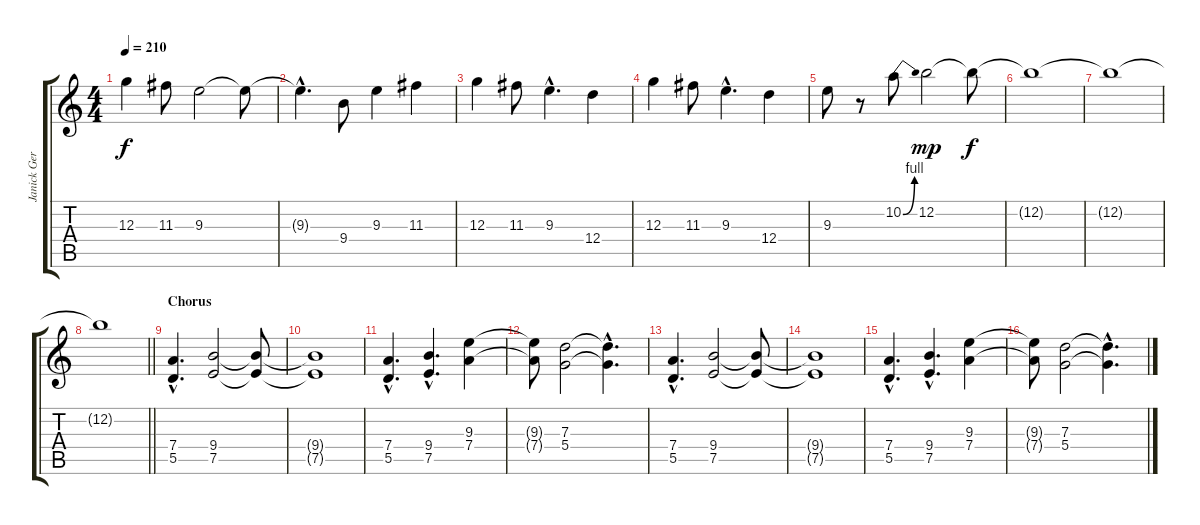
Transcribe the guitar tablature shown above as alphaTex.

\track ("Janick Gers" "Janick Ger") {instrument distortionguitar}
\staff {score tabs}
\tuning (E4 B3 G3 D3 A2 E2) {hide}
\ts (4 4)
\tempo 210
\clef g2
\ks c
12.3.4{dy f} 11.3.8 9.3.2 9.3{t}.8 |
9.3{hac t}.4{d} 9.4.8 9.3.4 11.3.4 |
12.3.4 11.3.8 9.3{hac}.4{d} 12.4.4 |
12.3.4 11.3.8 9.3{hac}.4{d} 12.4.4 |
9.3.8 r.8 10.2{be (bend 0 0 60 4)}.8 12.2.2{dy mp} 12.2{t}.8{dy f} |
12.2{t}.1 |
12.2{t}.1 |
\barLineRight lightlight
12.2{t}.1 |
\section ("" "Chorus")
(7.4{hac} 5.5{hac}).4{d} (9.4 7.5).2 (9.4{t} 7.5{t}).8 |
(9.4{t} 7.5{t}).1 |
(7.4{hac} 5.5{hac}).4{d} (9.4{hac} 7.5{hac}).4{d} (9.3 7.4).4 |
(9.3{t} 7.4{t}).8 (7.3 5.4).2 (7.3{hac t} 5.4{hac t}).4{d} |
(7.4{hac} 5.5{hac}).4{d} (9.4 7.5).2 (9.4{t} 7.5{t}).8 |
(9.4{t} 7.5{t}).1 |
(7.4{hac} 5.5{hac}).4{d} (9.4{hac} 7.5{hac}).4{d} (9.3 7.4).4 |
(9.3{t} 7.4{t}).8 (7.3 5.4).2 (7.3{hac t} 5.4{hac t}).4{d}
